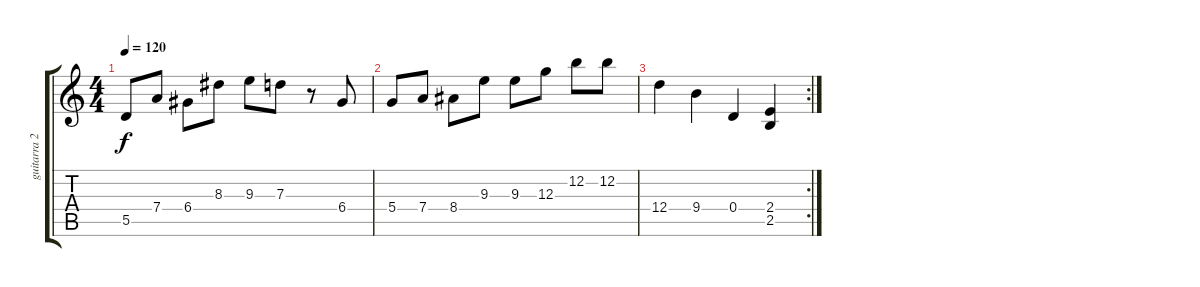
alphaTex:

\track ("guitarra 2" "guitarra 2") {instrument acousticguitarsteel}
\staff {score tabs}
\tuning (E4 B3 G3 D3 A2 E2) {hide}
\ts (4 4)
\tempo 120
\clef g2
\ks c
5.5.8{dy f} 7.4.8 6.4.8 8.3.8 9.3.8 7.3.8 r.8 6.4.8 |
5.4.8 7.4.8 8.4.8 9.3.8 9.3.8 12.3.8 12.2.8 12.2.8 |
\rc 2
12.4.4 9.4.4 0.4.4 (2.4 2.5).4
